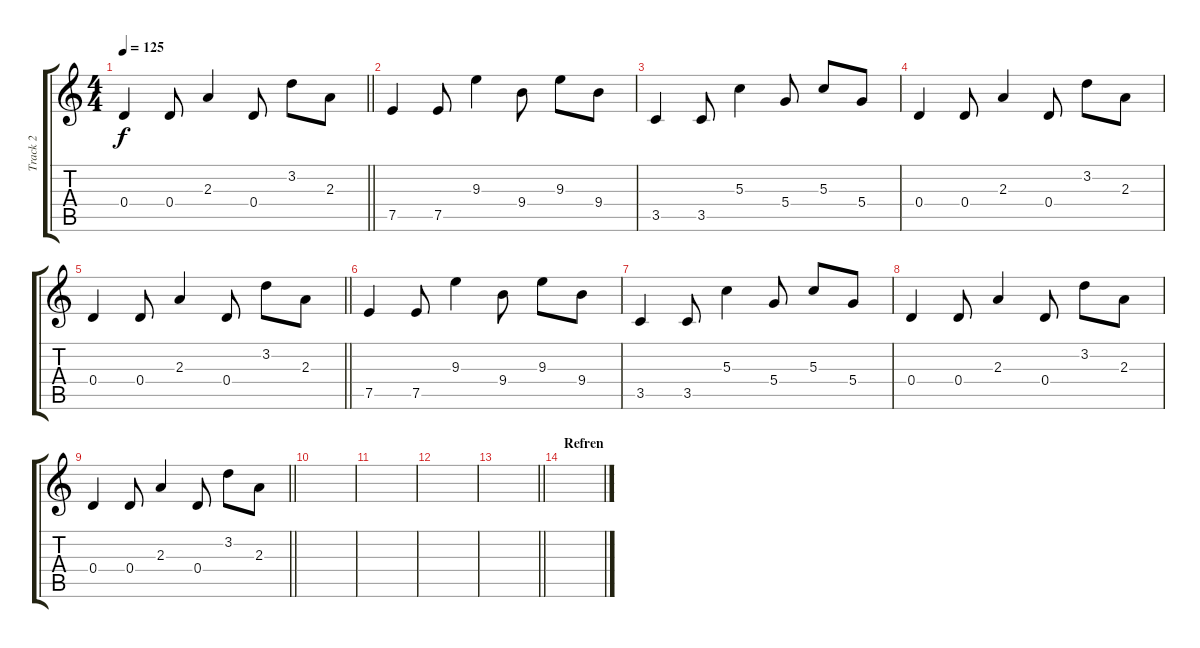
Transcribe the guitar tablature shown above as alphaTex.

\track ("Track 2" "Track 2") {instrument acousticguitarsteel}
\staff {score tabs}
\tuning (E4 B3 G3 D3 A2 E2) {hide}
\ts (4 4)
\tempo 125
\clef g2
\barLineRight lightlight
\ks c
0.4.4{dy f} 0.4.8 2.3.4 0.4.8 3.2.8 2.3.8 |
\section ("" "")
7.5.4 7.5.8 9.3.4 9.4.8 9.3.8 9.4.8 |
3.5.4 3.5.8 5.3.4 5.4.8 5.3.8 5.4.8 |
0.4.4 0.4.8 2.3.4 0.4.8 3.2.8 2.3.8 |
\barLineRight lightlight
0.4.4 0.4.8 2.3.4 0.4.8 3.2.8 2.3.8 |
7.5.4 7.5.8 9.3.4 9.4.8 9.3.8 9.4.8 |
3.5.4 3.5.8 5.3.4 5.4.8 5.3.8 5.4.8 |
0.4.4 0.4.8 2.3.4 0.4.8 3.2.8 2.3.8 |
\barLineRight lightlight
0.4.4 0.4.8 2.3.4 0.4.8 3.2.8 2.3.8 |
|
|
|
\barLineRight lightlight
|
\section ("" "Refren")
